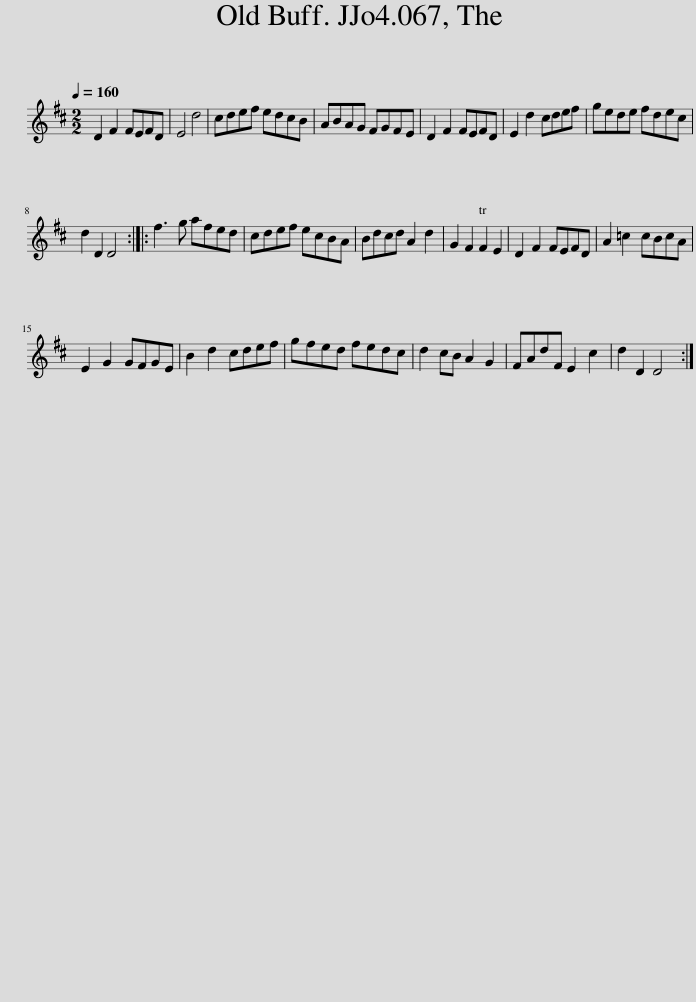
X:1
L:1/8
Q:1/4=160
M:2/2
I:linebreak $
K:D
V:1 treble
V:1
 D2 F2 FEFD | E4 d4 | cdef edcB | ABAG FGFE | D2 F2 FEFD | %5
 E2 d2 cdef | gede fdec |$ d2 D2 D4 :: f3 g afed | cdef ecBA | %10
 Bdcd A2 d2 | G2 F2 F2 E2 | D2 F2 FEFD | A2 =c2 cBcA |$ E2 G2 GFGE | %15
 B2 d2 cdef | gfed fedc | d2 cB A2 G2 | FAdF E2 c2 | d2 D2 D4 :| %20
